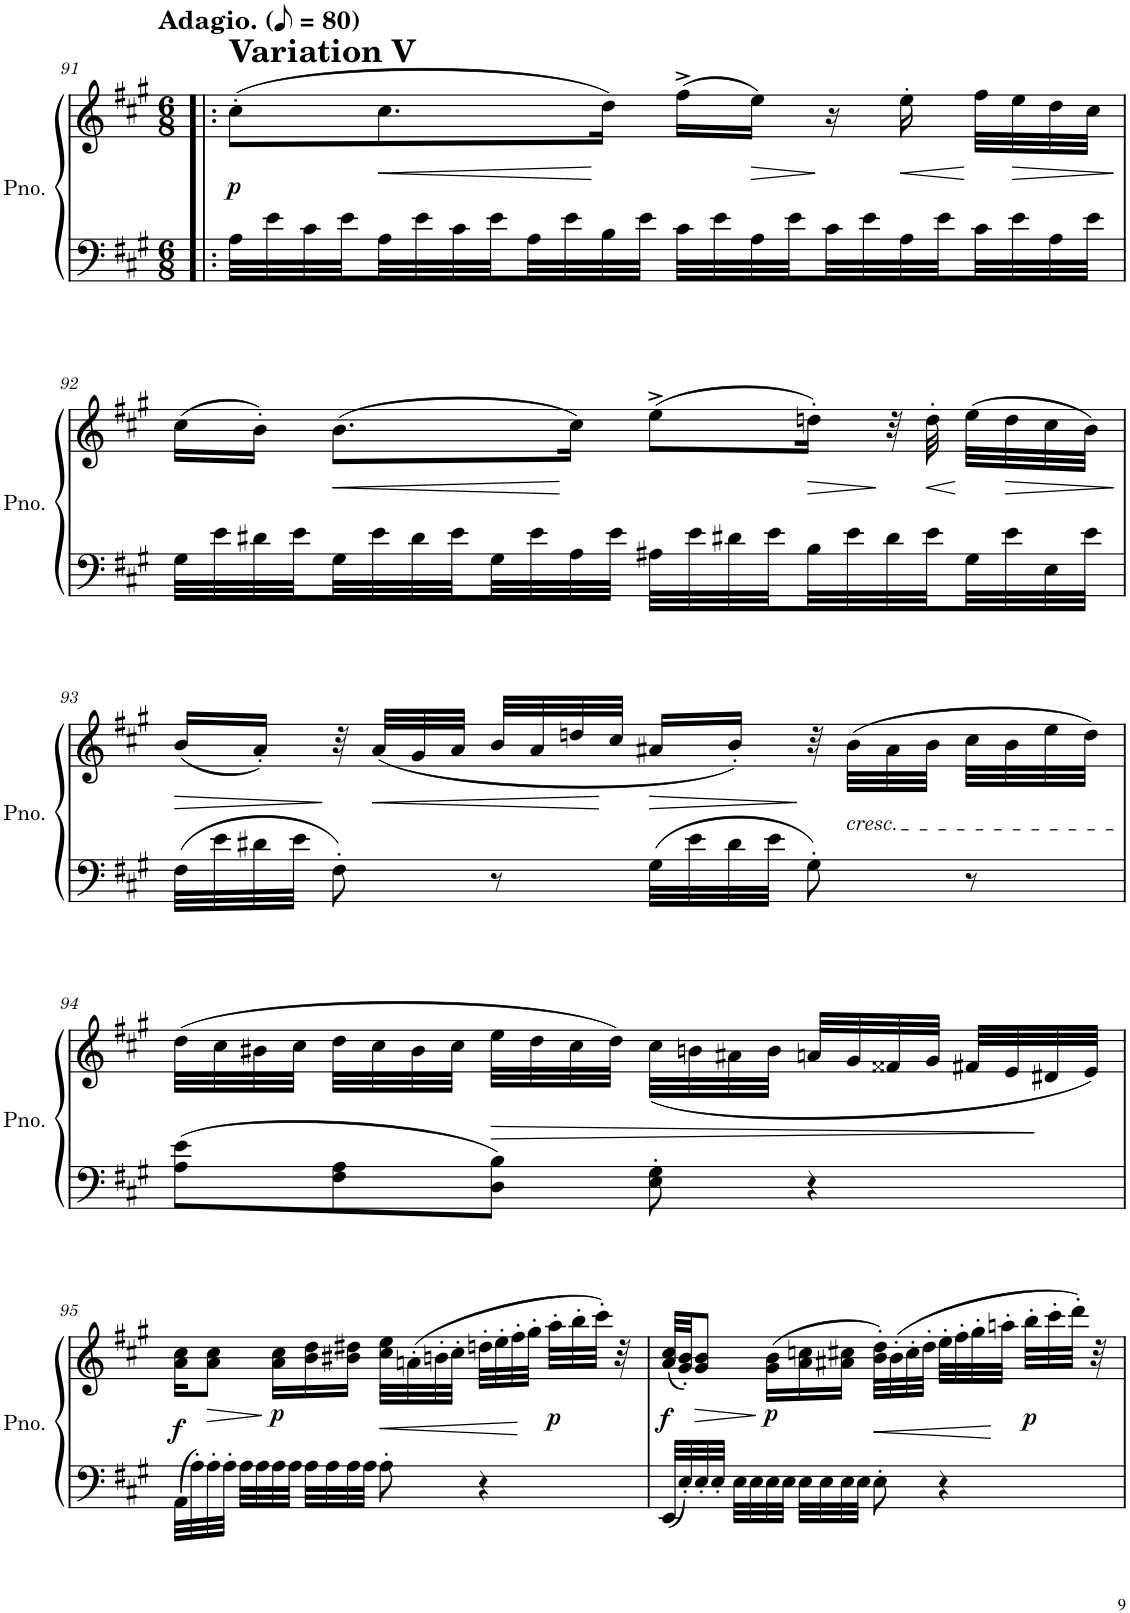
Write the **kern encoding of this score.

**kern	**kern	**dynam
*part1	*part1	*part1
*staff2	*staff1	*staff1/2
*I"Piano	*	*
*I'Pno.	*	*
!!LO:PB:g=z
*clefF4	*clefG2	*
*k[f#c#g#]	*k[f#c#g#]	*
*M6/8	*M6/8	*
*MM40	*MM40	*
=91!|:	=91!|:	=91!|:
!	!LO:TX:a:B:t=Variation V	!
!	!LO:TX:a:B:t=Adagio.	!
!	!	!LO:DY:b
32A\LLL	(8cc#'\L	p
32e\	.	.
32c#\	.	.
32e\	.	.
!	!	!LO:HP:b
32A\	8.cc#\	<
32e\	.	.
32c#\	.	.
32e\	.	.
32A\	.	.
32e\	.	.
32B\	16dd\Jk)	[
32e\JJJ	.	.
32c#\LLL	(16ff#^\LL	.
32e\	.	.
!	!	!LO:HP:b
32A\	16ee\JJ)	>
32e\	.	.
32c#\	16r	]
32e\	.	.
!	!	!LO:HP:b
32A\	16ee'\	<
32e\	.	.
32c#\	32ff#\LLL	[
!	!	!LO:HP:b
32e\	32ee\	>
32A\	32dd\	.
32e\JJJ	32cc#\JJJ	.
.	.	]
!!LO:LB:g=z
=92	=92	=92
32G#\LLL	(16cc#\LL	.
32e\	.	.
32d#X\	16b'\JJ)	.
32e\	.	.
!	!	!LO:HP:b
32G#\	(8.b\L	<
32e\	.	.
32d#\	.	.
32e\	.	.
32G#\	.	.
32e\	.	.
32A\	16cc#\Jk)	[
32e\JJJ	.	.
32A#X\LLL	(8ee^\L	.
32e\	.	.
32d#X\	.	.
32e\	.	.
!	!	!LO:HP:b
32B\	16ddn'\Jk)	>
32e\	.	.
32d#\	32r	]
!	!	!LO:HP:b
32e\	32dd'\	<
32G#\	(32ee\LLL	[
!	!	!LO:HP:b
32e\	32dd\	>
32E\	32cc#\	.
32e\JJJ	32b\JJJ)	.
.	.	]
!!LO:LB:g=z
=93	=93	=93
!	!	!LO:HP:b
32F#\LLL	(16b/LL	>
32e\	.	.
32d#X\	16a'/JJ)	.
32e\JJJ	.	.
8F#'\	32r	]
!	!	!LO:HP:b
.	(32a/LLL	<
.	32g#/	.
.	32a/JJJ	.
8r	32b/LLL	.
.	32a/	.
.	32ddn/	.
.	32cc#/JJJ	[
!	!	!LO:HP:b
32G#\LLL	16a#X/LL	>
32e\	.	.
32d#\	16b'/JJ)	.
32e\JJJ	.	.
8G#'\	32r	]
!	!LO:TX:b:i:t=cresc.	!
.	(32b\LLL	.
.	32a#\	.
.	32b\JJJ	.
8r	32cc#\LLL	.
.	32b\	.
.	32ee\	.
.	32dd\JJJ)	.
!!LO:LB:g=z
=94	=94	=94
8A\ 8e\L	(32dd\LLL	.
.	32cc#\	.
.	32b#X\	.
.	32cc#\JJJ	.
8F#\ 8A\	32dd\LLL	.
.	32cc#\	.
.	32b#\	.
.	32cc#\JJJ	.
!	!	!LO:HP:b
8D\ 8B\J	32ee\LLL	>
.	32dd\	.
.	32cc#\	.
.	32dd\JJJ)	.
8E\' 8G#\'	(<32cc#\LLL	.
.	32bn\	.
.	32a#X\	.
.	32b\JJJ	.
4r	32an/LLL	.
.	32g#/	.
.	32f##X/	.
.	32g#/JJJ	.
.	32f#X/LLL	.
.	32e/	.
.	32d#X/	]
.	32e/JJJ)	.
!!LO:LB:g=z
=95	=95	=95
!	!	!LO:DY:b
32AA\LLL	16a\ 16cc#\KL	f
32A'\	.	.
!	!	!LO:HP:b
32A'\	8a\ 8cc#\J	>
32A'\JJJ	.	.
32A\LLL	.	.
32A\	.	.
!	!	!LO:DY:n=1:b
32A\	16a\ 16cc#\LL	] p
32A\JJJ	.	.
32A\LLL	16b\ 16dd\	.
32A\	.	.
32A\	16b#X\ 16dd#X\JJ	.
32A\JJJ	.	.
!	!	!LO:HP:b
8A'\	32cc#\ 32ee\LLL	<
.	(32an'\	.
.	32bn'\	.
.	32cc#'\JJJ	.
4r	32ddn'\LLL	.
.	32ee'\	.
.	32ff#'\	.
.	32gg#'\JJJ	[
!	!	!LO:DY:n=2:b
.	32aa'\LLL	p
.	32bb'\	.
.	32ccc#'\JJJ)	.
.	32r	.
=96	=96	=96
!	!	!LO:DY:b
32EE/LLL	(32a/ 32cc#/LLL	f
32E'/	32g#/' 32b/'JJ)	.
!	!	!LO:HP:b
32E'/	8g#/ 8b/J	>
32E'/JJJ	.	.
32E\LLL	.	.
32E\	.	.
!	!	!LO:DY:n=1:b
32E\	(16g#\ 16b\LL	] p
32E\JJJ	.	.
32E\LLL	16a\ 16ccn\	.
32E\	.	.
32E\	16a#X\ 16cc#X\JJ	.
32E\JJJ	.	.
!	!	!LO:HP:b
8E'\	32b\' 32dd\'LLL)	<
.	(32b'\	.
.	32cc#'\	.
.	32dd'\JJJ	.
4r	32ee'\LLL	.
.	32ff#'\	.
.	32gg#'\	.
.	32aan'\JJJ	[
!	!	!LO:DY:n=2:b
.	32bb'\LLL	p
.	32ccc#'\	.
.	32ddd'\JJJ)	.
.	32r	.
=	=	=
*-	*-	*-
